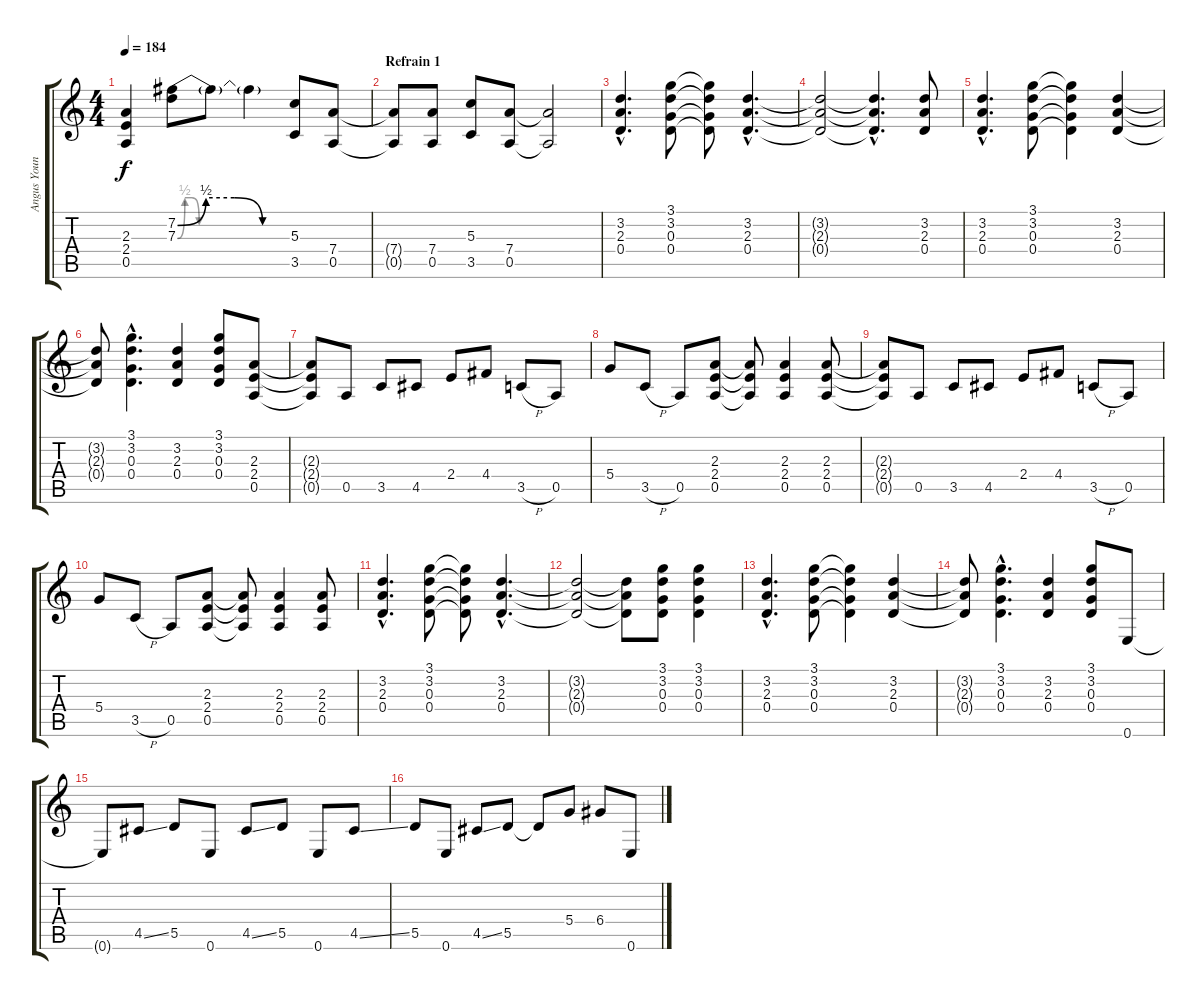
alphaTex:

\track ("Angus Young" "Angus Youn") {instrument distortionguitar}
\staff {score tabs}
\tuning (E4 B3 G3 D3 A2 E2) {hide}
\ts (4 4)
\tempo 184
\clef g2
\ks c
(2.3 2.4 0.5).4{dy f} (7.2{be (custom 0 0 15 2 30 2 45 0 60 0)} 7.3{be (custom 0 0 15 2 30 2 45 0 60 0)}).8 7.2{t}.8 7.2{t}.4 (5.3 3.5).8 (7.4 0.5).8 |
\section ("" "Refrain 1")
(7.4{t} 0.5{t}).8 (7.4 0.5).8 (5.3 3.5).8 (7.4 0.5).8 (7.4{t} 0.5{t}).2 |
(3.2{hac} 2.3{hac} 0.4{hac}).4{d} (3.1 3.2 0.3 0.4).8 (3.1{t} 3.2{t} 0.3{t} 0.4{t}).8 (3.2{hac} 2.3{hac} 0.4{hac}).4{d} |
(3.2{t} 2.3{t} 0.4{t}).2 (3.2{hac t} 2.3{hac t} 0.4{hac t}).4{d} (3.2 2.3 0.4).8 |
(3.2{hac} 2.3{hac} 0.4{hac}).4{d} (3.1 3.2 0.3 0.4).8 (3.1{t} 3.2{t} 0.3{t} 0.4{t}).4 (3.2 2.3 0.4).4 |
(3.2{t} 2.3{t} 0.4{t}).8 (3.1{hac} 3.2{hac} 0.3{hac} 0.4{hac}).4{d} (3.2 2.3 0.4).4 (3.1 3.2 0.3 0.4).8 (2.3 2.4 0.5).8 |
(2.3{t} 2.4{t} 0.5{t}).8 0.5.8 3.5.8 4.5.8 2.4.8 4.4.8 3.5{h}.8 0.5.8 |
5.4.8 3.5{h}.8 0.5.8 (2.3 2.4 0.5).8 (2.3{t} 2.4{t} 0.5{t}).8 (2.3 2.4 0.5).4 (2.3 2.4 0.5).8 |
(2.3{t} 2.4{t} 0.5{t}).8 0.5.8 3.5.8 4.5.8 2.4.8 4.4.8 3.5{h}.8 0.5.8 |
5.4.8 3.5{h}.8 0.5.8 (2.3 2.4 0.5).8 (2.3{t} 2.4{t} 0.5{t}).8 (2.3 2.4 0.5).4 (2.3 2.4 0.5).8 |
(3.2{hac} 2.3{hac} 0.4{hac}).4{d} (3.1 3.2 0.3 0.4).8 (3.1{t} 3.2{t} 0.3{t} 0.4{t}).8 (3.2{hac} 2.3{hac} 0.4{hac}).4{d} |
(3.2{t} 2.3{t} 0.4{t}).2 (3.2{t} 2.3{t} 0.4{t}).8 (3.1 3.2 0.3 0.4).8 (3.1 3.2 0.3 0.4).4 |
(3.2{hac} 2.3{hac} 0.4{hac}).4{d} (3.1 3.2 0.3 0.4).8 (3.1{t} 3.2{t} 0.3{t} 0.4{t}).4 (3.2 2.3 0.4).4 |
(3.2{t} 2.3{t} 0.4{t}).8 (3.1{hac} 3.2{hac} 0.3{hac} 0.4{hac}).4{d} (3.2 2.3 0.4).4 (3.1 3.2 0.3 0.4).8 0.6.8 |
0.6{t}.8 4.5{ss}.8 5.5.8 0.6.8 4.5{ss}.8 5.5.8 0.6.8 4.5{ss}.8 |
5.5.8 0.6.8 4.5{ss}.8 5.5.8 5.5{t}.8 5.4.8 6.4.8 0.6.8
